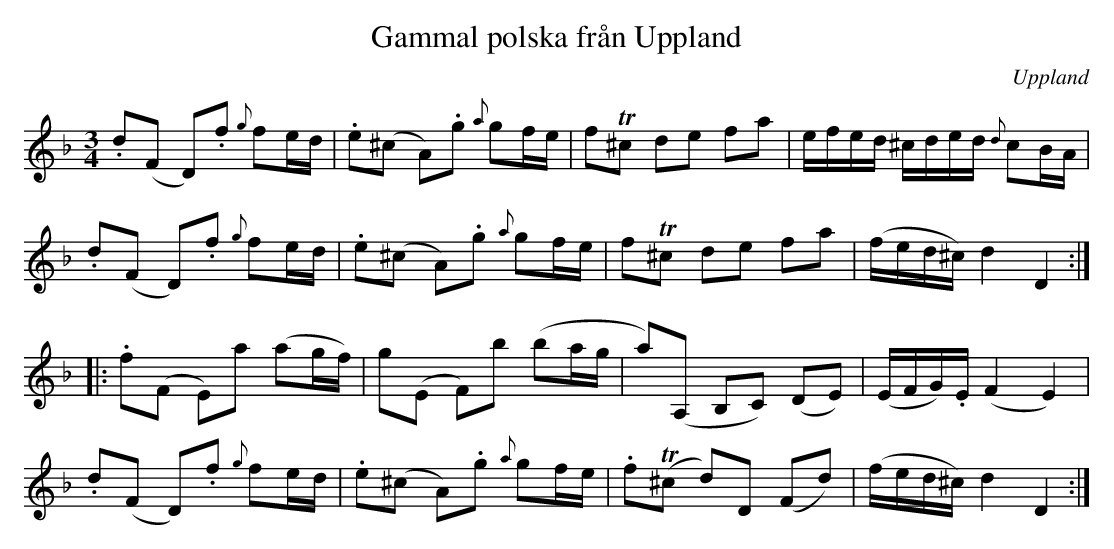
X:1
T:Gammal polska från Uppland
O:Uppland
M:3/4
L:1/16
K:Dm
.d2(F2 D2).f2 {g}f2ed | .e2(^c2 A2).g2 {a}g2fe | f2T^c2 d2e2 f2a2 | efed ^cded {d}c2BA |
.d2(F2 D2).f2 {g}f2ed | .e2(^c2 A2).g2 {a}g2fe | f2T^c2 d2e2 f2a2 | (fed^c) d4 D4 ::
.f2(F2 E2)a2 (a2gf) | g2(E2 F2)b2 (b2ag | a2)(A,2 B,2C2) (D2E2) |  (EFG).E (F4 E4) |
.d2(F2 D2).f2 {g}f2ed | .e2(^c2 A2).g2 {a}g2fe | .f2T(^c2 d2)D2 (F2d2) | (fed^c) d4 D4 :|
